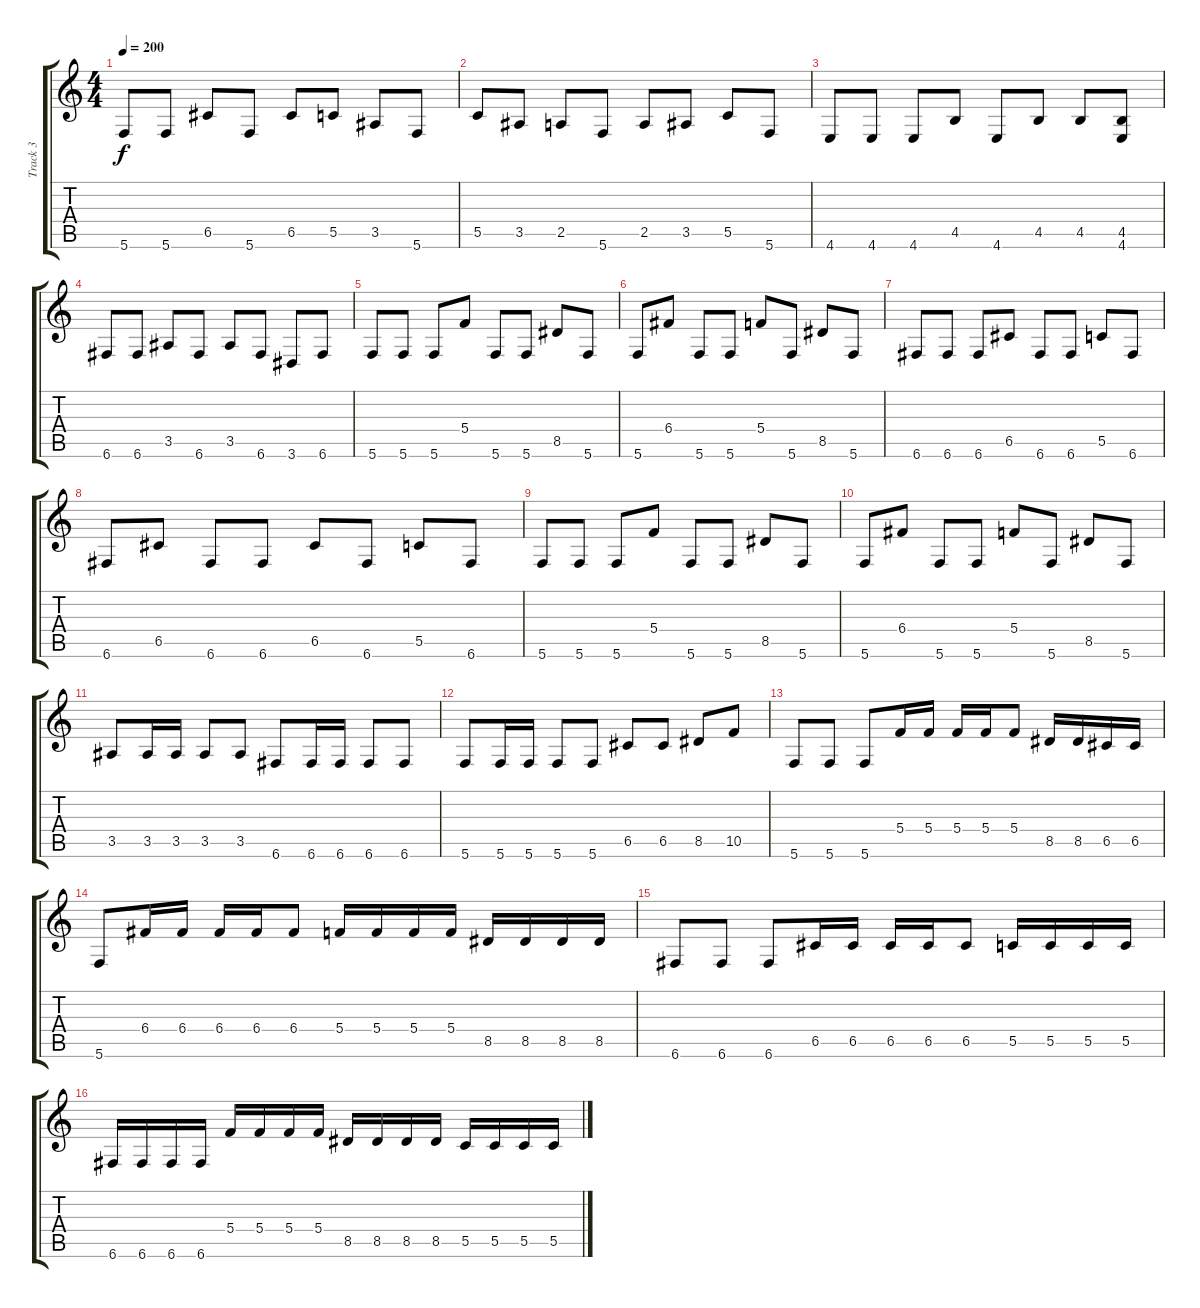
\track ("Track 3" "Track 3") {instrument distortionguitar}
\staff {score tabs}
\tuning (D4 A3 F3 C3 G2 C2) {hide}
\ts (4 4)
\tempo 200
\clef g2
\ks c
5.6.8{dy f} 5.6.8 6.5.8 5.6.8 6.5.8 5.5.8 3.5.8 5.6.8 |
5.5.8 3.5.8 2.5.8 5.6.8 2.5.8 3.5.8 5.5.8 5.6.8 |
4.6.8 4.6.8 4.6.8 4.5.8 4.6.8 4.5.8 4.5.8 (4.5 4.6).8 |
6.6.8 6.6.8 3.5.8 6.6.8 3.5.8 6.6.8 3.6.8 6.6.8 |
5.6.8 5.6.8 5.6.8 5.4.8 5.6.8 5.6.8 8.5.8 5.6.8 |
5.6.8 6.4.8 5.6.8 5.6.8 5.4.8 5.6.8 8.5.8 5.6.8 |
6.6.8 6.6.8 6.6.8 6.5.8 6.6.8 6.6.8 5.5.8 6.6.8 |
6.6.8 6.5.8 6.6.8 6.6.8 6.5.8 6.6.8 5.5.8 6.6.8 |
5.6.8 5.6.8 5.6.8 5.4.8 5.6.8 5.6.8 8.5.8 5.6.8 |
5.6.8 6.4.8 5.6.8 5.6.8 5.4.8 5.6.8 8.5.8 5.6.8 |
3.5.8 3.5.16 3.5.16 3.5.8 3.5.8 6.6.8 6.6.16 6.6.16 6.6.8 6.6.8 |
5.6.8 5.6.16 5.6.16 5.6.8 5.6.8 6.5.8 6.5.8 8.5.8 10.5.8 |
5.6.8 5.6.8 5.6.8 5.4.16 5.4.16 5.4.16 5.4.16 5.4.8 8.5.16 8.5.16 6.5.16 6.5.16 |
5.6.8 6.4.16 6.4.16 6.4.16 6.4.16 6.4.8 5.4.16 5.4.16 5.4.16 5.4.16 8.5.16 8.5.16 8.5.16 8.5.16 |
6.6.8 6.6.8 6.6.8 6.5.16 6.5.16 6.5.16 6.5.16 6.5.8 5.5.16 5.5.16 5.5.16 5.5.16 |
6.6.16 6.6.16 6.6.16 6.6.16 5.4.16 5.4.16 5.4.16 5.4.16 8.5.16 8.5.16 8.5.16 8.5.16 5.5.16 5.5.16 5.5.16 5.5.16
